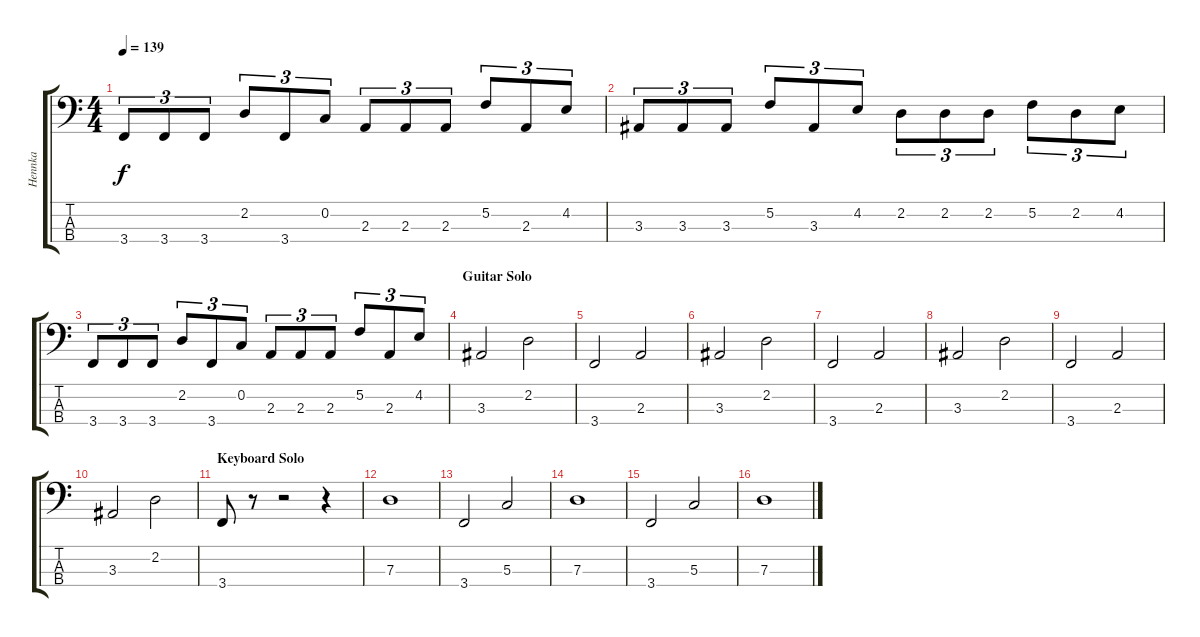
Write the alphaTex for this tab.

\track ("Hennka" "Hennka") {instrument electricbasspick}
\staff {score tabs}
\tuning (F2 C2 G1 D1) {hide}
\ts (4 4)
\tempo 139
\clef f4
\ks c
3.4.8{tu (3 2) dy f} 3.4.8{tu (3 2)} 3.4.8{tu (3 2)} 2.2.8{tu (3 2)} 3.4.8{tu (3 2)} 0.2.8{tu (3 2)} 2.3.8{tu (3 2)} 2.3.8{tu (3 2)} 2.3.8{tu (3 2)} 5.2.8{tu (3 2)} 2.3.8{tu (3 2)} 4.2.8{tu (3 2)} |
3.3.8{tu (3 2)} 3.3.8{tu (3 2)} 3.3.8{tu (3 2)} 5.2.8{tu (3 2)} 3.3.8{tu (3 2)} 4.2.8{tu (3 2)} 2.2.8{tu (3 2)} 2.2.8{tu (3 2)} 2.2.8{tu (3 2)} 5.2.8{tu (3 2)} 2.2.8{tu (3 2)} 4.2.8{tu (3 2)} |
3.4.8{tu (3 2)} 3.4.8{tu (3 2)} 3.4.8{tu (3 2)} 2.2.8{tu (3 2)} 3.4.8{tu (3 2)} 0.2.8{tu (3 2)} 2.3.8{tu (3 2)} 2.3.8{tu (3 2)} 2.3.8{tu (3 2)} 5.2.8{tu (3 2)} 2.3.8{tu (3 2)} 4.2.8{tu (3 2)} |
\section ("" "Guitar Solo")
3.3.2 2.2.2 |
3.4.2 2.3.2 |
3.3.2 2.2.2 |
3.4.2 2.3.2 |
3.3.2 2.2.2 |
3.4.2 2.3.2 |
3.3.2 2.2.2 |
\section ("" "Keyboard Solo")
3.4.8 r.8 r.2 r.4 |
7.3.1 |
3.4.2 5.3.2 |
7.3.1 |
3.4.2 5.3.2 |
7.3.1
